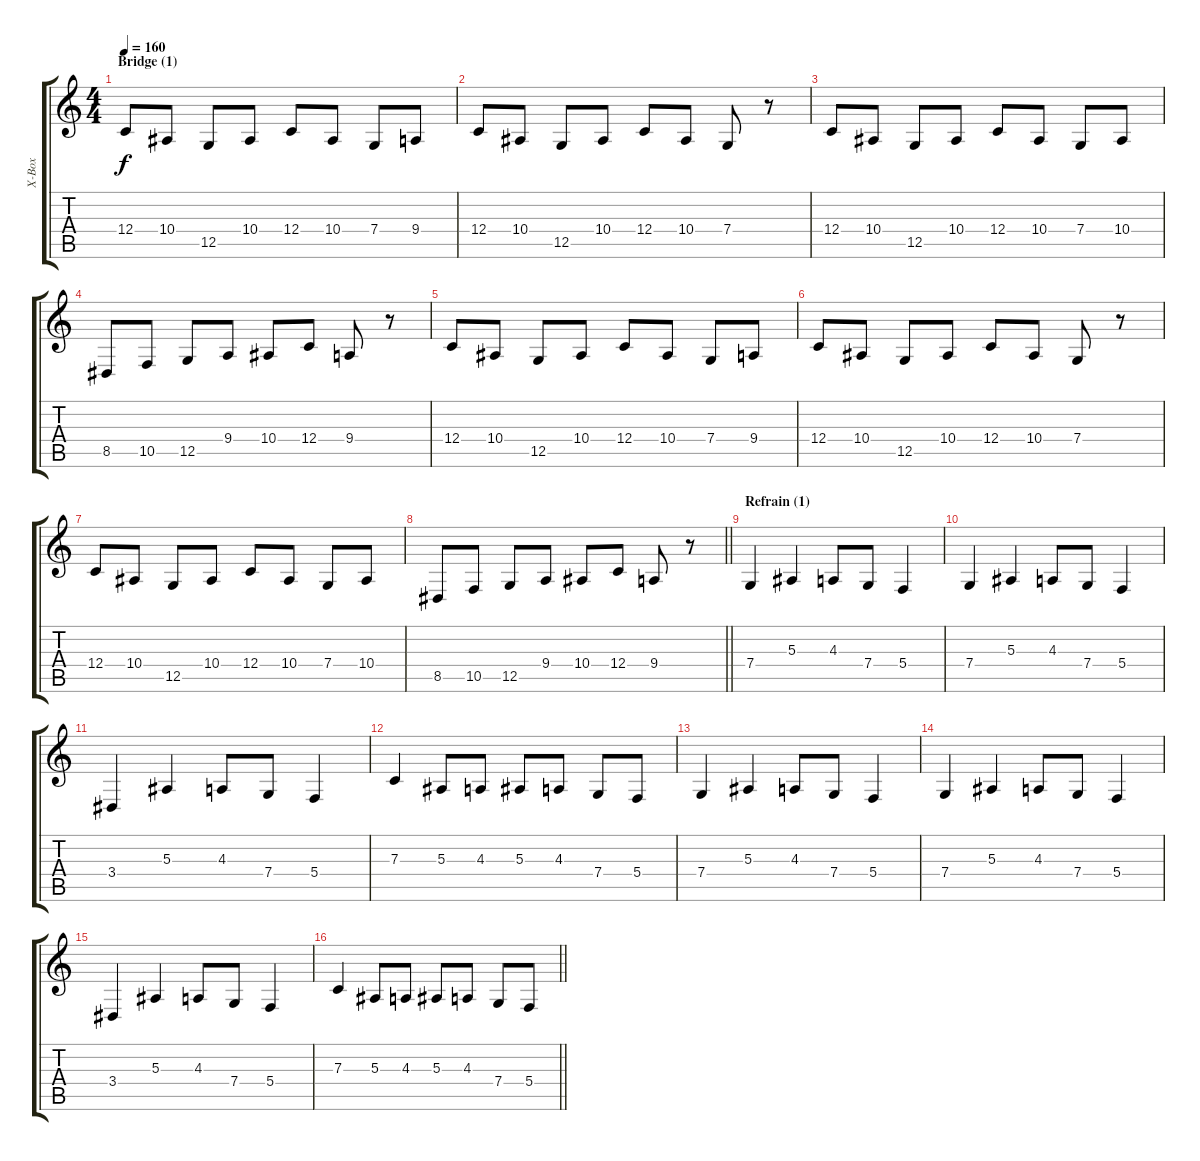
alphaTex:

\track ("X-Box" "X-Box") {instrument musicbox}
\staff {score tabs}
\tuning (D4 A3 F3 C3 G2 D2) {hide}
\ts (4 4)
\section ("" "Bridge (1)")
\tempo 160
\clef g2
\ks c
12.4.8{dy f} 10.4.8 12.5.8 10.4.8 12.4.8 10.4.8 7.4.8 9.4.8 |
12.4.8 10.4.8 12.5.8 10.4.8 12.4.8 10.4.8 7.4.8 r.8 |
12.4.8 10.4.8 12.5.8 10.4.8 12.4.8 10.4.8 7.4.8 10.4.8 |
8.5.8 10.5.8 12.5.8 9.4.8 10.4.8 12.4.8 9.4.8 r.8 |
12.4.8 10.4.8 12.5.8 10.4.8 12.4.8 10.4.8 7.4.8 9.4.8 |
12.4.8 10.4.8 12.5.8 10.4.8 12.4.8 10.4.8 7.4.8 r.8 |
12.4.8 10.4.8 12.5.8 10.4.8 12.4.8 10.4.8 7.4.8 10.4.8 |
\barLineRight lightlight
8.5.8 10.5.8 12.5.8 9.4.8 10.4.8 12.4.8 9.4.8 r.8 |
\section ("" "Refrain (1)")
7.4.4 5.3.4 4.3.8 7.4.8 5.4.4 |
7.4.4 5.3.4 4.3.8 7.4.8 5.4.4 |
3.4.4 5.3.4 4.3.8 7.4.8 5.4.4 |
7.3.4 5.3.8 4.3.8 5.3.8 4.3.8 7.4.8 5.4.8 |
7.4.4 5.3.4 4.3.8 7.4.8 5.4.4 |
7.4.4 5.3.4 4.3.8 7.4.8 5.4.4 |
3.4.4 5.3.4 4.3.8 7.4.8 5.4.4 |
\barLineRight lightlight
7.3.4 5.3.8 4.3.8 5.3.8 4.3.8 7.4.8 5.4.8
